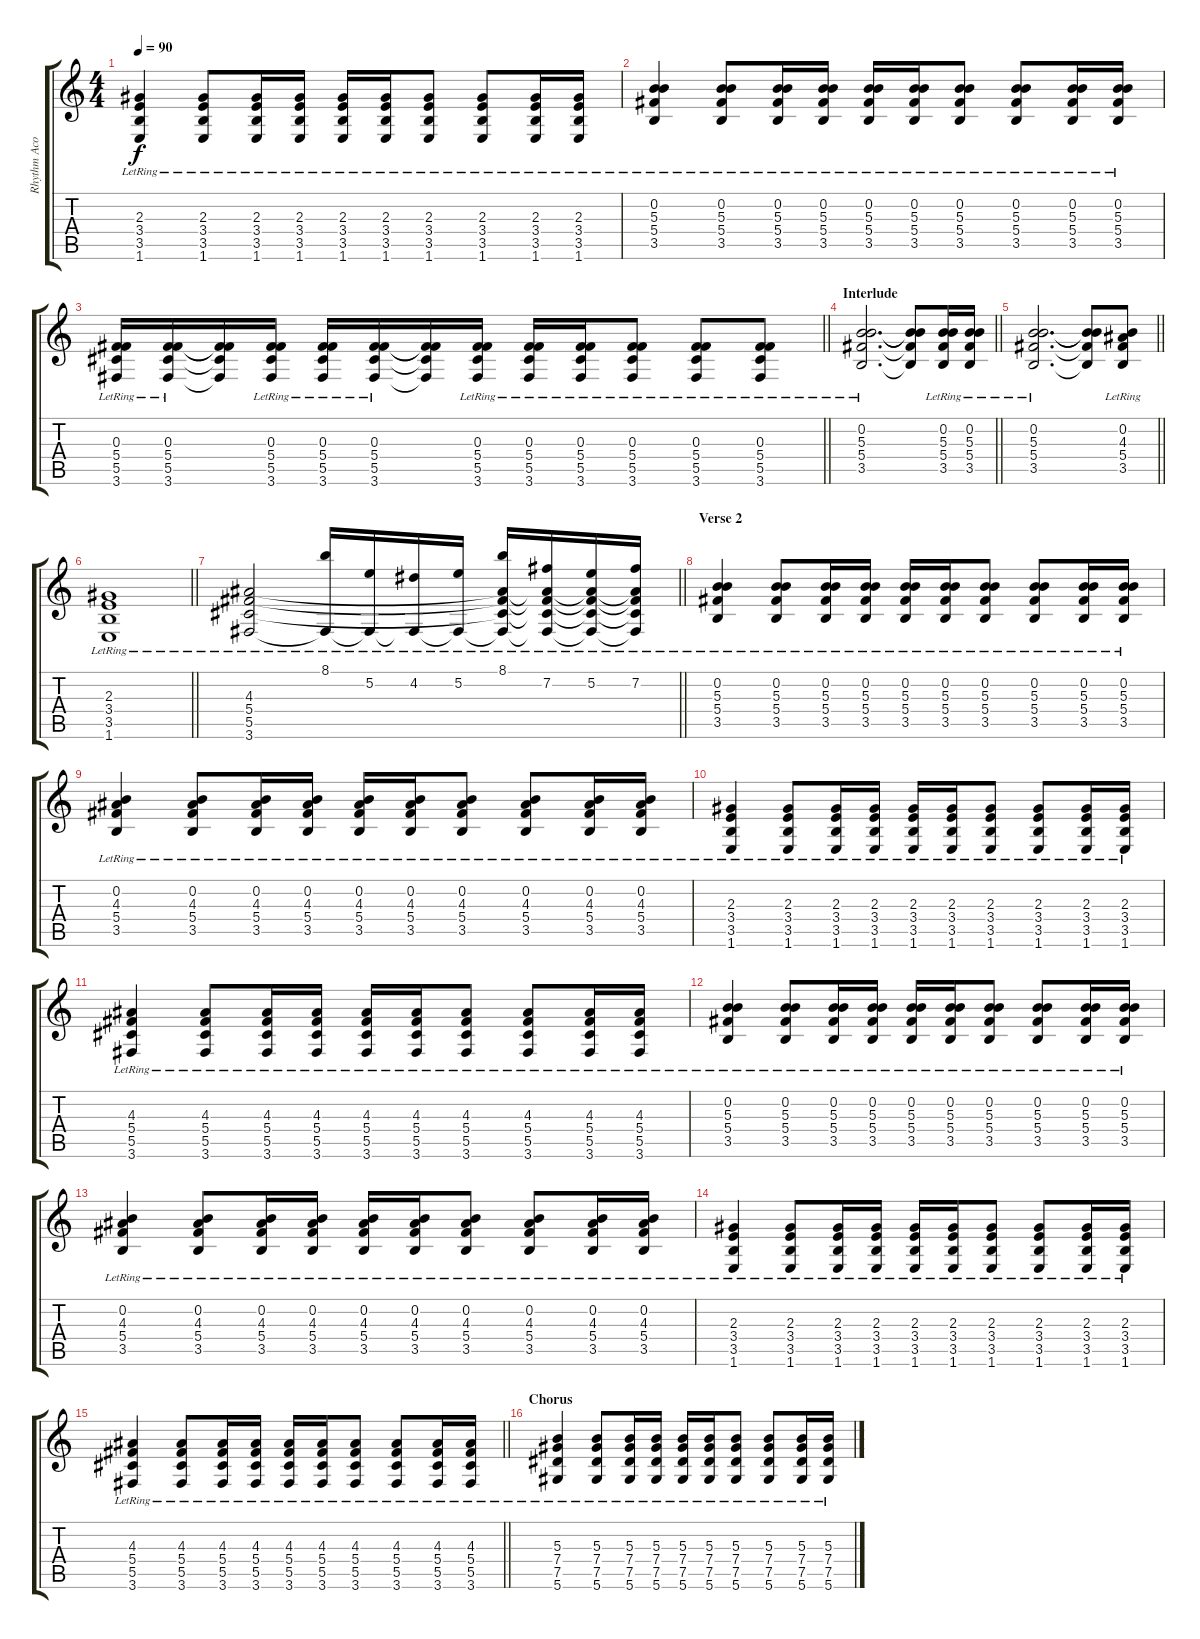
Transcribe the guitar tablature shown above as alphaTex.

\track ("Rhythm Acoustic Guitar" "Rhythm Aco") {instrument acousticguitarsteel}
\staff {score tabs}
\tuning (Eb4 B3 Gb3 Db3 Ab2 Eb2) {hide}
\ts (4 4)
\tempo 90
\clef g2
\ks c
(2.3{lr} 3.4{lr} 3.5{lr} 1.6{lr}).4{dy f} (2.3{lr} 3.4{lr} 3.5{lr} 1.6{lr}).8 (2.3{lr} 3.4{lr} 3.5{lr} 1.6{lr}).16 (2.3{lr} 3.4{lr} 3.5{lr} 1.6{lr}).16 (2.3{lr} 3.4{lr} 3.5{lr} 1.6{lr}).16 (2.3{lr} 3.4{lr} 3.5{lr} 1.6{lr}).16 (2.3{lr} 3.4{lr} 3.5{lr} 1.6{lr}).8 (2.3{lr} 3.4{lr} 3.5{lr} 1.6{lr}).8 (2.3{lr} 3.4{lr} 3.5{lr} 1.6{lr}).16 (2.3{lr} 3.4{lr} 3.5{lr} 1.6{lr}).16 |
(0.2{lr} 5.3{lr} 5.4{lr} 3.5{lr}).4 (0.2{lr} 5.3{lr} 5.4{lr} 3.5{lr}).8 (0.2{lr} 5.3{lr} 5.4{lr} 3.5{lr}).16 (0.2{lr} 5.3{lr} 5.4{lr} 3.5{lr}).16 (0.2{lr} 5.3{lr} 5.4{lr} 3.5{lr}).16 (0.2{lr} 5.3{lr} 5.4{lr} 3.5{lr}).16 (0.2{lr} 5.3{lr} 5.4{lr} 3.5{lr}).8 (0.2{lr} 5.3{lr} 5.4{lr} 3.5{lr}).8 (0.2{lr} 5.3{lr} 5.4{lr} 3.5{lr}).16 (0.2{lr} 5.3{lr} 5.4{lr} 3.5{lr}).16 |
\barLineRight lightlight
(0.3{lr} 5.4{lr} 5.5{lr} 3.6{lr}).16 (0.3{lr} 5.4{lr} 5.5{lr} 3.6{lr}).16 (0.3{t} 5.4{t} 5.5{t} 3.6{t}).16 (0.3{lr} 5.4{lr} 5.5{lr} 3.6{lr}).16 (0.3{lr} 5.4{lr} 5.5{lr} 3.6{lr}).16 (0.3{lr} 5.4{lr} 5.5{lr} 3.6{lr}).16 (0.3{t} 5.4{t} 5.5{t} 3.6{t}).16 (0.3{lr} 5.4{lr} 5.5{lr} 3.6{lr}).16 (0.3{lr} 5.4{lr} 5.5{lr} 3.6{lr}).16 (0.3{lr} 5.4{lr} 5.5{lr} 3.6{lr}).16 (0.3{lr} 5.4{lr} 5.5{lr} 3.6{lr}).8 (0.3{lr} 5.4{lr} 5.5{lr} 3.6{lr}).8 (0.3{lr} 5.4{lr} 5.5{lr} 3.6{lr}).8 |
\section ("" "Interlude")
\barLineRight lightlight
(0.2{lr} 5.3{lr} 5.4{lr} 3.5{lr}).2{d} (0.2{t} 5.3{t} 5.4{t} 3.5{t}).8 (0.2{lr} 5.3{lr} 5.4{lr} 3.5{lr}).16 (0.2{lr} 5.3{lr} 5.4{lr} 3.5{lr}).16 |
\barLineRight lightlight
(0.2{lr} 5.3{lr} 5.4{lr} 3.5{lr}).2{d} (0.2{t} 5.3{t} 5.4{t} 3.5{t}).8 (0.2{lr} 4.3{lr} 5.4{lr} 3.5{lr}).8 |
\barLineRight lightlight
(2.3{lr} 3.4{lr} 3.5{lr} 1.6{lr}).1 |
\barLineRight lightlight
(4.3{lr} 5.4{lr} 5.5{lr} 3.6{lr}).2 (8.1{lr} 3.6{t}).16 (5.2{lr} 3.6{t}).16 (4.2{lr} 3.6{t}).16 (5.2{lr} 3.6{t}).16 (8.1{lr} 4.3{t} 5.4{t} 5.5{t} 3.6{t}).16 (7.2{lr} 4.3{t} 5.4{t} 5.5{t} 3.6{t}).16 (5.2{lr} 4.3{t} 5.4{t} 5.5{t} 3.6{t}).16 (7.2{lr} 4.3{t} 5.4{t} 5.5{t} 3.6{t}).16 |
\section ("" "Verse 2")
(0.2{lr} 5.3{lr} 5.4{lr} 3.5{lr}).4 (0.2{lr} 5.3{lr} 5.4{lr} 3.5{lr}).8 (0.2{lr} 5.3{lr} 5.4{lr} 3.5{lr}).16 (0.2{lr} 5.3{lr} 5.4{lr} 3.5{lr}).16 (0.2{lr} 5.3{lr} 5.4{lr} 3.5{lr}).16 (0.2{lr} 5.3{lr} 5.4{lr} 3.5{lr}).16 (0.2{lr} 5.3{lr} 5.4{lr} 3.5{lr}).8 (0.2{lr} 5.3{lr} 5.4{lr} 3.5{lr}).8 (0.2{lr} 5.3{lr} 5.4{lr} 3.5{lr}).16 (0.2{lr} 5.3{lr} 5.4{lr} 3.5{lr}).16 |
(0.2{lr} 4.3{lr} 5.4{lr} 3.5{lr}).4 (0.2{lr} 4.3{lr} 5.4{lr} 3.5{lr}).8 (0.2{lr} 4.3{lr} 5.4{lr} 3.5{lr}).16 (0.2{lr} 4.3{lr} 5.4{lr} 3.5{lr}).16 (0.2{lr} 4.3{lr} 5.4{lr} 3.5{lr}).16 (0.2{lr} 4.3{lr} 5.4{lr} 3.5{lr}).16 (0.2{lr} 4.3{lr} 5.4{lr} 3.5{lr}).8 (0.2{lr} 4.3{lr} 5.4{lr} 3.5{lr}).8 (0.2{lr} 4.3{lr} 5.4{lr} 3.5{lr}).16 (0.2{lr} 4.3{lr} 5.4{lr} 3.5{lr}).16 |
(2.3{lr} 3.4{lr} 3.5{lr} 1.6{lr}).4 (2.3{lr} 3.4{lr} 3.5{lr} 1.6{lr}).8 (2.3{lr} 3.4{lr} 3.5{lr} 1.6{lr}).16 (2.3{lr} 3.4{lr} 3.5{lr} 1.6{lr}).16 (2.3{lr} 3.4{lr} 3.5{lr} 1.6{lr}).16 (2.3{lr} 3.4{lr} 3.5{lr} 1.6{lr}).16 (2.3{lr} 3.4{lr} 3.5{lr} 1.6{lr}).8 (2.3{lr} 3.4{lr} 3.5{lr} 1.6{lr}).8 (2.3{lr} 3.4{lr} 3.5{lr} 1.6{lr}).16 (2.3{lr} 3.4{lr} 3.5{lr} 1.6{lr}).16 |
(4.3{lr} 5.4{lr} 5.5{lr} 3.6{lr}).4 (4.3{lr} 5.4{lr} 5.5{lr} 3.6{lr}).8 (4.3{lr} 5.4{lr} 5.5{lr} 3.6{lr}).16 (4.3{lr} 5.4{lr} 5.5{lr} 3.6{lr}).16 (4.3{lr} 5.4{lr} 5.5{lr} 3.6{lr}).16 (4.3{lr} 5.4{lr} 5.5{lr} 3.6{lr}).16 (4.3{lr} 5.4{lr} 5.5{lr} 3.6{lr}).8 (4.3{lr} 5.4{lr} 5.5{lr} 3.6{lr}).8 (4.3{lr} 5.4{lr} 5.5{lr} 3.6{lr}).16 (4.3{lr} 5.4{lr} 5.5{lr} 3.6{lr}).16 |
(0.2{lr} 5.3{lr} 5.4{lr} 3.5{lr}).4 (0.2{lr} 5.3{lr} 5.4{lr} 3.5{lr}).8 (0.2{lr} 5.3{lr} 5.4{lr} 3.5{lr}).16 (0.2{lr} 5.3{lr} 5.4{lr} 3.5{lr}).16 (0.2{lr} 5.3{lr} 5.4{lr} 3.5{lr}).16 (0.2{lr} 5.3{lr} 5.4{lr} 3.5{lr}).16 (0.2{lr} 5.3{lr} 5.4{lr} 3.5{lr}).8 (0.2{lr} 5.3{lr} 5.4{lr} 3.5{lr}).8 (0.2{lr} 5.3{lr} 5.4{lr} 3.5{lr}).16 (0.2{lr} 5.3{lr} 5.4{lr} 3.5{lr}).16 |
(0.2{lr} 4.3{lr} 5.4{lr} 3.5{lr}).4 (0.2{lr} 4.3{lr} 5.4{lr} 3.5{lr}).8 (0.2{lr} 4.3{lr} 5.4{lr} 3.5{lr}).16 (0.2{lr} 4.3{lr} 5.4{lr} 3.5{lr}).16 (0.2{lr} 4.3{lr} 5.4{lr} 3.5{lr}).16 (0.2{lr} 4.3{lr} 5.4{lr} 3.5{lr}).16 (0.2{lr} 4.3{lr} 5.4{lr} 3.5{lr}).8 (0.2{lr} 4.3{lr} 5.4{lr} 3.5{lr}).8 (0.2{lr} 4.3{lr} 5.4{lr} 3.5{lr}).16 (0.2{lr} 4.3{lr} 5.4{lr} 3.5{lr}).16 |
(2.3{lr} 3.4{lr} 3.5{lr} 1.6{lr}).4 (2.3{lr} 3.4{lr} 3.5{lr} 1.6{lr}).8 (2.3{lr} 3.4{lr} 3.5{lr} 1.6{lr}).16 (2.3{lr} 3.4{lr} 3.5{lr} 1.6{lr}).16 (2.3{lr} 3.4{lr} 3.5{lr} 1.6{lr}).16 (2.3{lr} 3.4{lr} 3.5{lr} 1.6{lr}).16 (2.3{lr} 3.4{lr} 3.5{lr} 1.6{lr}).8 (2.3{lr} 3.4{lr} 3.5{lr} 1.6{lr}).8 (2.3{lr} 3.4{lr} 3.5{lr} 1.6{lr}).16 (2.3{lr} 3.4{lr} 3.5{lr} 1.6{lr}).16 |
\barLineRight lightlight
(4.3{lr} 5.4{lr} 5.5{lr} 3.6{lr}).4 (4.3{lr} 5.4{lr} 5.5{lr} 3.6{lr}).8 (4.3{lr} 5.4{lr} 5.5{lr} 3.6{lr}).16 (4.3{lr} 5.4{lr} 5.5{lr} 3.6{lr}).16 (4.3{lr} 5.4{lr} 5.5{lr} 3.6{lr}).16 (4.3{lr} 5.4{lr} 5.5{lr} 3.6{lr}).16 (4.3{lr} 5.4{lr} 5.5{lr} 3.6{lr}).8 (4.3{lr} 5.4{lr} 5.5{lr} 3.6{lr}).8 (4.3{lr} 5.4{lr} 5.5{lr} 3.6{lr}).16 (4.3{lr} 5.4{lr} 5.5{lr} 3.6{lr}).16 |
\section ("" "Chorus")
(5.3{lr} 7.4{lr} 7.5{lr} 5.6{lr}).4 (5.3{lr} 7.4{lr} 7.5{lr} 5.6{lr}).8 (5.3{lr} 7.4{lr} 7.5{lr} 5.6{lr}).16 (5.3{lr} 7.4{lr} 7.5{lr} 5.6{lr}).16 (5.3{lr} 7.4{lr} 7.5{lr} 5.6{lr}).16 (5.3{lr} 7.4{lr} 7.5{lr} 5.6{lr}).16 (5.3{lr} 7.4{lr} 7.5{lr} 5.6{lr}).8 (5.3{lr} 7.4{lr} 7.5{lr} 5.6{lr}).8 (5.3{lr} 7.4{lr} 7.5{lr} 5.6{lr}).16 (5.3{lr} 7.4{lr} 7.5{lr} 5.6{lr}).16
